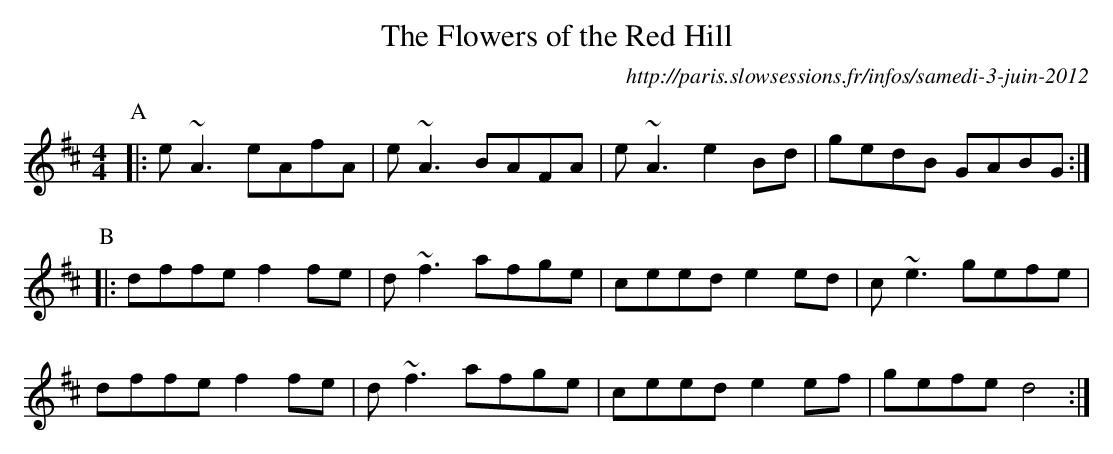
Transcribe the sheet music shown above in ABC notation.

X:1
T:Flowers of the Red Hill, The
O:http://paris.slowsessions.fr/infos/samedi-3-juin-2012
M:4/4
L:1/8
K:D
P:A
|:e~A3 eAfA|e~A3 BAFA|e~A3 e2Bd|gedB GABG:|
P:B
|:dffe f2fe|d~f3 afge|ceed e2ed|c~e3 gefe|
  dffe f2fe|d~f3 afge|ceed e2ef|gefe d4:|
